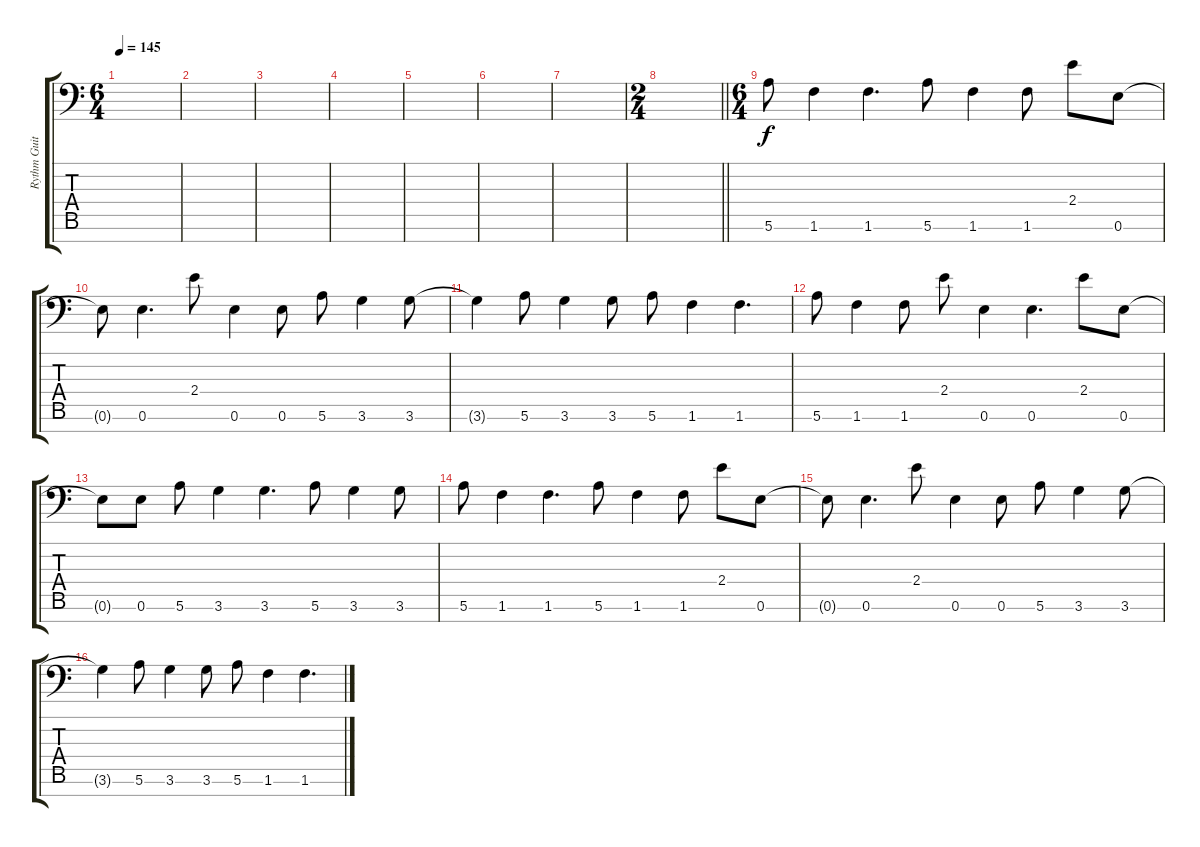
\track ("Rythm Guitar #2" "Rythm Guit") {instrument distortionguitar}
\staff {score tabs}
\tuning (D4 A3 E3 D3 A2 E2 A1) {hide}
\ts (6 4)
\tempo 145
\clef f4
\ks c
|
|
|
|
|
|
|
\ts (2 4)
\barLineRight lightlight
|
\ts (6 4)
\section ("" "")
5.6.8{volume 13 instrument distortionguitar} 1.6.4 1.6.4{d} 5.6.8 1.6.4 1.6.8 2.4.8 0.6.8 |
0.6{t}.8 0.6.4{d} 2.4.8 0.6.4 0.6.8 5.6.8 3.6.4 3.6.8 |
3.6{t}.4 5.6.8 3.6.4 3.6.8 5.6.8 1.6.4 1.6.4{d} |
5.6.8 1.6.4 1.6.8 2.4.8 0.6.4 0.6.4{d} 2.4.8 0.6.8 |
0.6{t}.8 0.6.8 5.6.8 3.6.4 3.6.4{d} 5.6.8 3.6.4 3.6.8 |
5.6.8 1.6.4 1.6.4{d} 5.6.8 1.6.4 1.6.8 2.4.8 0.6.8 |
0.6{t}.8 0.6.4{d} 2.4.8 0.6.4 0.6.8 5.6.8 3.6.4 3.6.8 |
3.6{t}.4 5.6.8 3.6.4 3.6.8 5.6.8 1.6.4 1.6.4{d}
